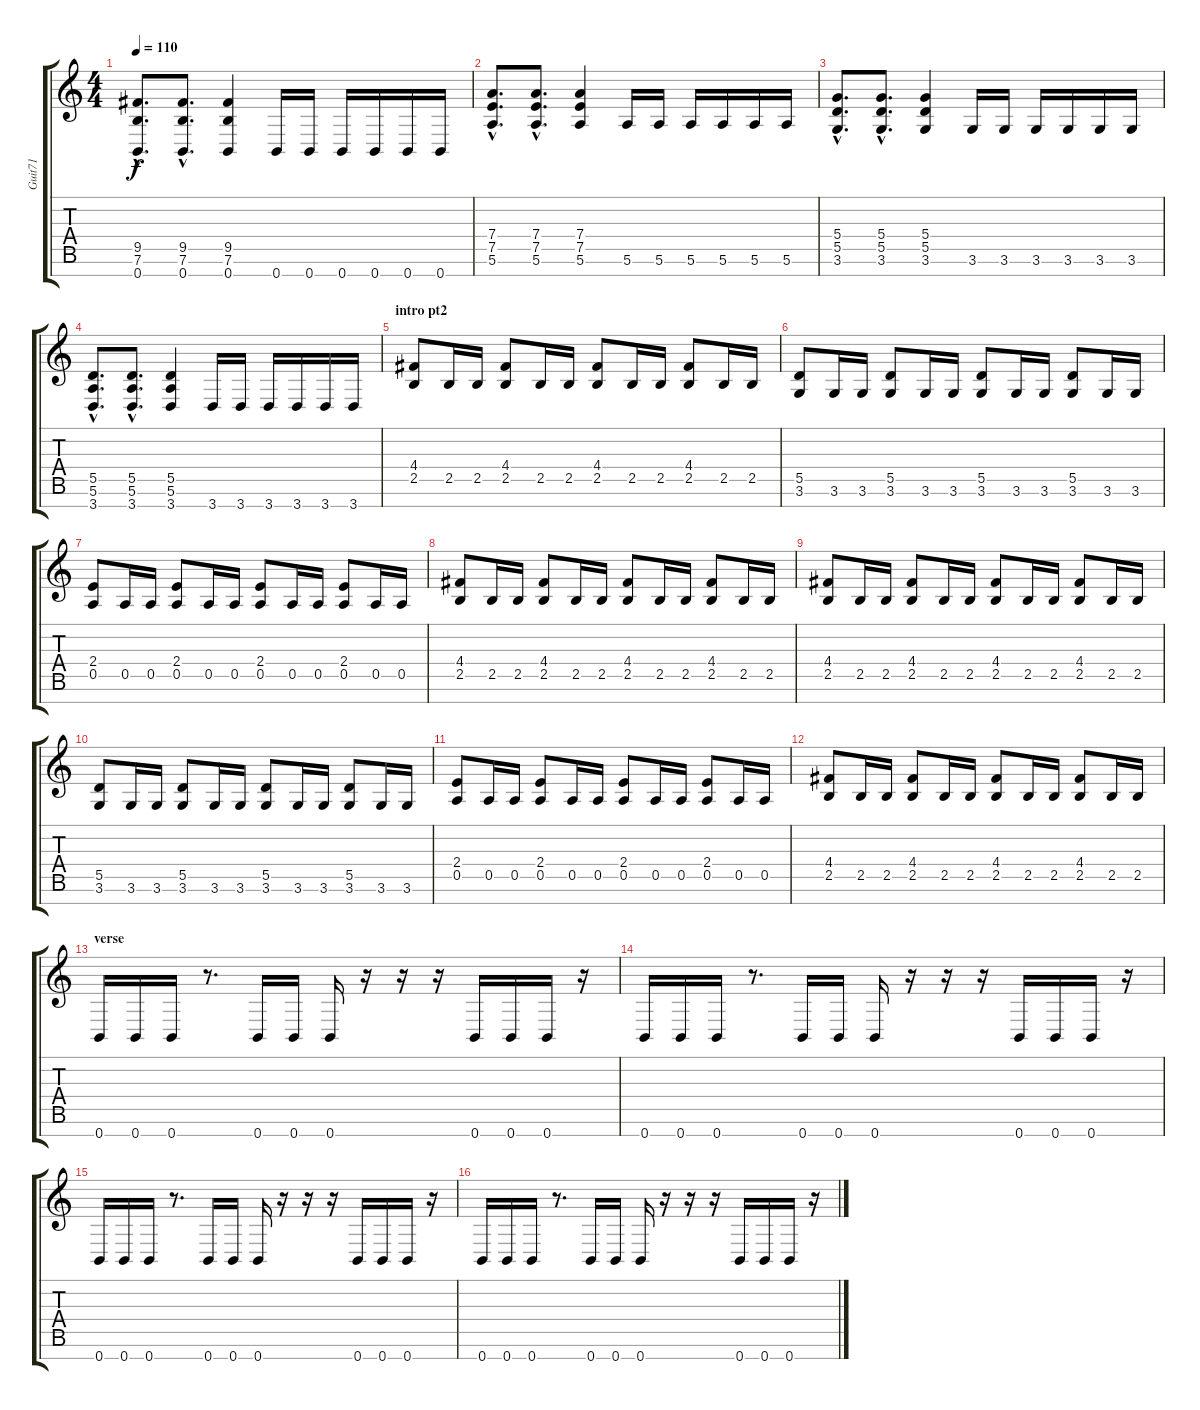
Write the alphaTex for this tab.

\track ("Guit71" "Guit71") {instrument distortionguitar}
\staff {score tabs}
\tuning (E4 B3 G3 D3 A2 E2 B1) {hide}
\ts (4 4)
\tempo 110
\clef g2
\ks c
(9.5{hac} 7.6{hac} 0.7{hac}).8{d dy f} (9.5{hac} 7.6{hac} 0.7{hac}).8{d} (9.5 7.6 0.7).4 0.7.16 0.7.16 0.7.16 0.7.16 0.7.16 0.7.16 |
(7.4{hac} 7.5{hac} 5.6{hac}).8{d} (7.4{hac} 7.5{hac} 5.6{hac}).8{d} (7.4 7.5 5.6).4 5.6.16 5.6.16 5.6.16 5.6.16 5.6.16 5.6.16 |
(5.4{hac} 5.5{hac} 3.6{hac}).8{d} (5.4{hac} 5.5{hac} 3.6{hac}).8{d} (5.4 5.5 3.6).4 3.6.16 3.6.16 3.6.16 3.6.16 3.6.16 3.6.16 |
(5.5{hac} 5.6{hac} 3.7{hac}).8{d} (5.5{hac} 5.6{hac} 3.7{hac}).8{d} (5.5 5.6 3.7).4 3.7.16 3.7.16 3.7.16 3.7.16 3.7.16 3.7.16 |
\section ("" "intro pt2")
(4.4 2.5).8 2.5.16 2.5.16 (4.4 2.5).8 2.5.16 2.5.16 (4.4 2.5).8 2.5.16 2.5.16 (4.4 2.5).8 2.5.16 2.5.16 |
(5.5 3.6).8 3.6.16 3.6.16 (5.5 3.6).8 3.6.16 3.6.16 (5.5 3.6).8 3.6.16 3.6.16 (5.5 3.6).8 3.6.16 3.6.16 |
(2.4 0.5).8 0.5.16 0.5.16 (2.4 0.5).8 0.5.16 0.5.16 (2.4 0.5).8 0.5.16 0.5.16 (2.4 0.5).8 0.5.16 0.5.16 |
(4.4 2.5).8 2.5.16 2.5.16 (4.4 2.5).8 2.5.16 2.5.16 (4.4 2.5).8 2.5.16 2.5.16 (4.4 2.5).8 2.5.16 2.5.16 |
(4.4 2.5).8 2.5.16 2.5.16 (4.4 2.5).8 2.5.16 2.5.16 (4.4 2.5).8 2.5.16 2.5.16 (4.4 2.5).8 2.5.16 2.5.16 |
(5.5 3.6).8 3.6.16 3.6.16 (5.5 3.6).8 3.6.16 3.6.16 (5.5 3.6).8 3.6.16 3.6.16 (5.5 3.6).8 3.6.16 3.6.16 |
(2.4 0.5).8 0.5.16 0.5.16 (2.4 0.5).8 0.5.16 0.5.16 (2.4 0.5).8 0.5.16 0.5.16 (2.4 0.5).8 0.5.16 0.5.16 |
(4.4 2.5).8 2.5.16 2.5.16 (4.4 2.5).8 2.5.16 2.5.16 (4.4 2.5).8 2.5.16 2.5.16 (4.4 2.5).8 2.5.16 2.5.16 |
\section ("" "verse")
0.7.16 0.7.16 0.7.16 r.8{d} 0.7.16 0.7.16 0.7.16 r.16 r.16 r.16 0.7.16 0.7.16 0.7.16 r.16 |
0.7.16 0.7.16 0.7.16 r.8{d} 0.7.16 0.7.16 0.7.16 r.16 r.16 r.16 0.7.16 0.7.16 0.7.16 r.16 |
0.7.16 0.7.16 0.7.16 r.8{d} 0.7.16 0.7.16 0.7.16 r.16 r.16 r.16 0.7.16 0.7.16 0.7.16 r.16 |
0.7.16 0.7.16 0.7.16 r.8{d} 0.7.16 0.7.16 0.7.16 r.16 r.16 r.16 0.7.16 0.7.16 0.7.16 r.16
